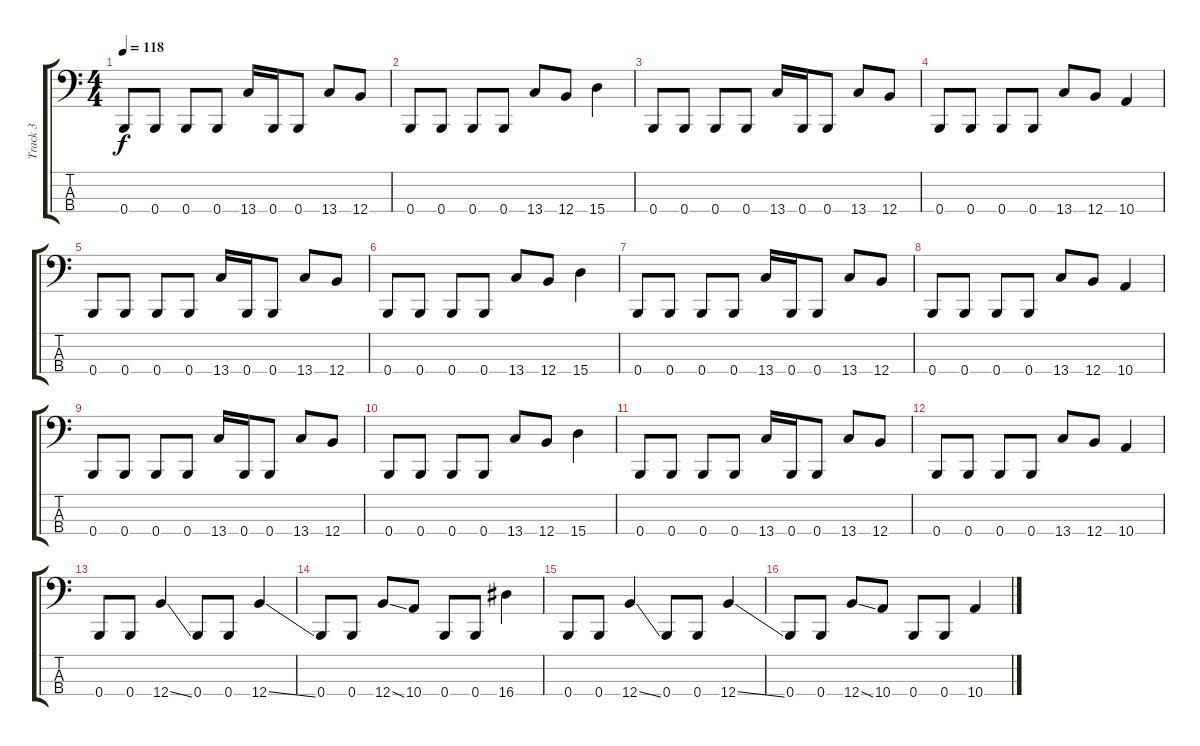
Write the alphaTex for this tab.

\track ("Track 3" "Track 3") {instrument electricbasspick}
\staff {score tabs}
\tuning (E2 B1 Gb1 B0) {hide}
\ts (4 4)
\tempo 118
\clef f4
\ks c
0.4.8{dy f} 0.4.8 0.4.8 0.4.8 13.4.16 0.4.16 0.4.8 13.4.8 12.4.8 |
0.4.8 0.4.8 0.4.8 0.4.8 13.4.8 12.4.8 15.4.4 |
0.4.8 0.4.8 0.4.8 0.4.8 13.4.16 0.4.16 0.4.8 13.4.8 12.4.8 |
0.4.8 0.4.8 0.4.8 0.4.8 13.4.8 12.4.8 10.4.4 |
0.4.8 0.4.8 0.4.8 0.4.8 13.4.16 0.4.16 0.4.8 13.4.8 12.4.8 |
0.4.8 0.4.8 0.4.8 0.4.8 13.4.8 12.4.8 15.4.4 |
0.4.8 0.4.8 0.4.8 0.4.8 13.4.16 0.4.16 0.4.8 13.4.8 12.4.8 |
0.4.8 0.4.8 0.4.8 0.4.8 13.4.8 12.4.8 10.4.4 |
0.4.8 0.4.8 0.4.8 0.4.8 13.4.16 0.4.16 0.4.8 13.4.8 12.4.8 |
0.4.8 0.4.8 0.4.8 0.4.8 13.4.8 12.4.8 15.4.4 |
0.4.8 0.4.8 0.4.8 0.4.8 13.4.16 0.4.16 0.4.8 13.4.8 12.4.8 |
0.4.8 0.4.8 0.4.8 0.4.8 13.4.8 12.4.8 10.4.4 |
0.4.8 0.4.8 12.4{ss}.4 0.4.8 0.4.8 12.4{ss}.4 |
0.4.8 0.4.8 12.4{ss}.8 10.4.8 0.4.8 0.4.8 16.4.4 |
0.4.8 0.4.8 12.4{ss}.4 0.4.8 0.4.8 12.4{ss}.4 |
0.4.8 0.4.8 12.4{ss}.8 10.4.8 0.4.8 0.4.8 10.4.4
